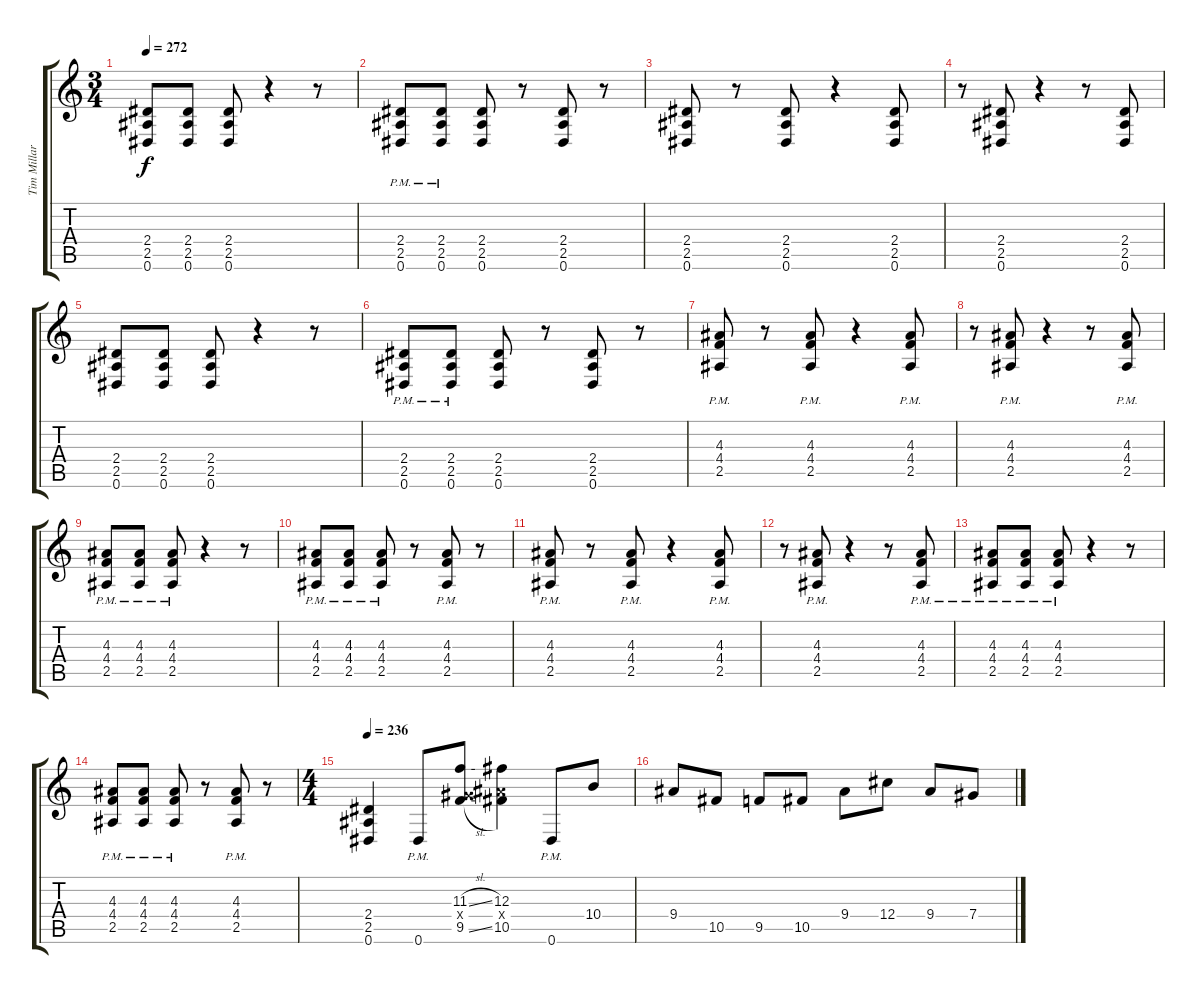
\track ("Tim Millar" "Tim Millar") {instrument distortionguitar}
\staff {score tabs}
\tuning (Eb4 Bb3 Gb3 Db3 Ab2 Eb2) {hide}
\ts (3 4)
\tempo 272
\clef g2
\ks c
(2.4 2.5 0.6).8{dy f} (2.4 2.5 0.6).8 (2.4 2.5 0.6).8 r.4 r.8 |
(2.4{pm} 2.5{pm} 0.6{pm}).8 (2.4{pm} 2.5{pm} 0.6{pm}).8 (2.4 2.5 0.6).8 r.8 (2.4 2.5 0.6).8 r.8 |
(2.4 2.5 0.6).8 r.8 (2.4 2.5 0.6).8 r.4 (2.4 2.5 0.6).8 |
r.8 (2.4 2.5 0.6).8 r.4 r.8 (2.4 2.5 0.6).8 |
(2.4 2.5 0.6).8 (2.4 2.5 0.6).8 (2.4 2.5 0.6).8 r.4 r.8 |
(2.4{pm} 2.5{pm} 0.6{pm}).8 (2.4{pm} 2.5{pm} 0.6{pm}).8 (2.4 2.5 0.6).8 r.8 (2.4 2.5 0.6).8 r.8 |
(4.3{pm} 4.4{pm} 2.5{pm}).8 r.8 (4.3{pm} 4.4{pm} 2.5{pm}).8 r.4 (4.3{pm} 4.4{pm} 2.5{pm}).8 |
r.8 (4.3{pm} 4.4{pm} 2.5{pm}).8 r.4 r.8 (4.3{pm} 4.4{pm} 2.5{pm}).8 |
(4.3{pm} 4.4{pm} 2.5{pm}).8 (4.3{pm} 4.4{pm} 2.5{pm}).8 (4.3{pm} 4.4{pm} 2.5{pm}).8 r.4 r.8 |
(4.3{pm} 4.4{pm} 2.5{pm}).8 (4.3{pm} 4.4{pm} 2.5{pm}).8 (4.3{pm} 4.4{pm} 2.5{pm}).8 r.8 (4.3{pm} 4.4{pm} 2.5{pm}).8 r.8 |
(4.3{pm} 4.4{pm} 2.5{pm}).8 r.8 (4.3{pm} 4.4{pm} 2.5{pm}).8 r.4 (4.3{pm} 4.4{pm} 2.5{pm}).8 |
r.8 (4.3{pm} 4.4{pm} 2.5{pm}).8 r.4 r.8 (4.3{pm} 4.4{pm} 2.5{pm}).8 |
(4.3{pm} 4.4{pm} 2.5{pm}).8 (4.3{pm} 4.4{pm} 2.5{pm}).8 (4.3{pm} 4.4{pm} 2.5{pm}).8 r.4 r.8 |
(4.3{pm} 4.4{pm} 2.5{pm}).8 (4.3{pm} 4.4{pm} 2.5{pm}).8 (4.3{pm} 4.4{pm} 2.5{pm}).8 r.8 (4.3{pm} 4.4{pm} 2.5{pm}).8 r.8 |
\ts (4 4)
\tempo 236
(2.4 2.5 0.6).4{balance 12} 0.6{pm}.8 (11.3{sl} 7.4{x} 9.5{sl}).8 (12.3 9.4{x} 10.5).4 0.6{pm}.8 10.4.8 |
9.4.8 10.5.8 9.5.8 10.5.8 9.4.8 12.4.8 9.4.8 7.4.8
